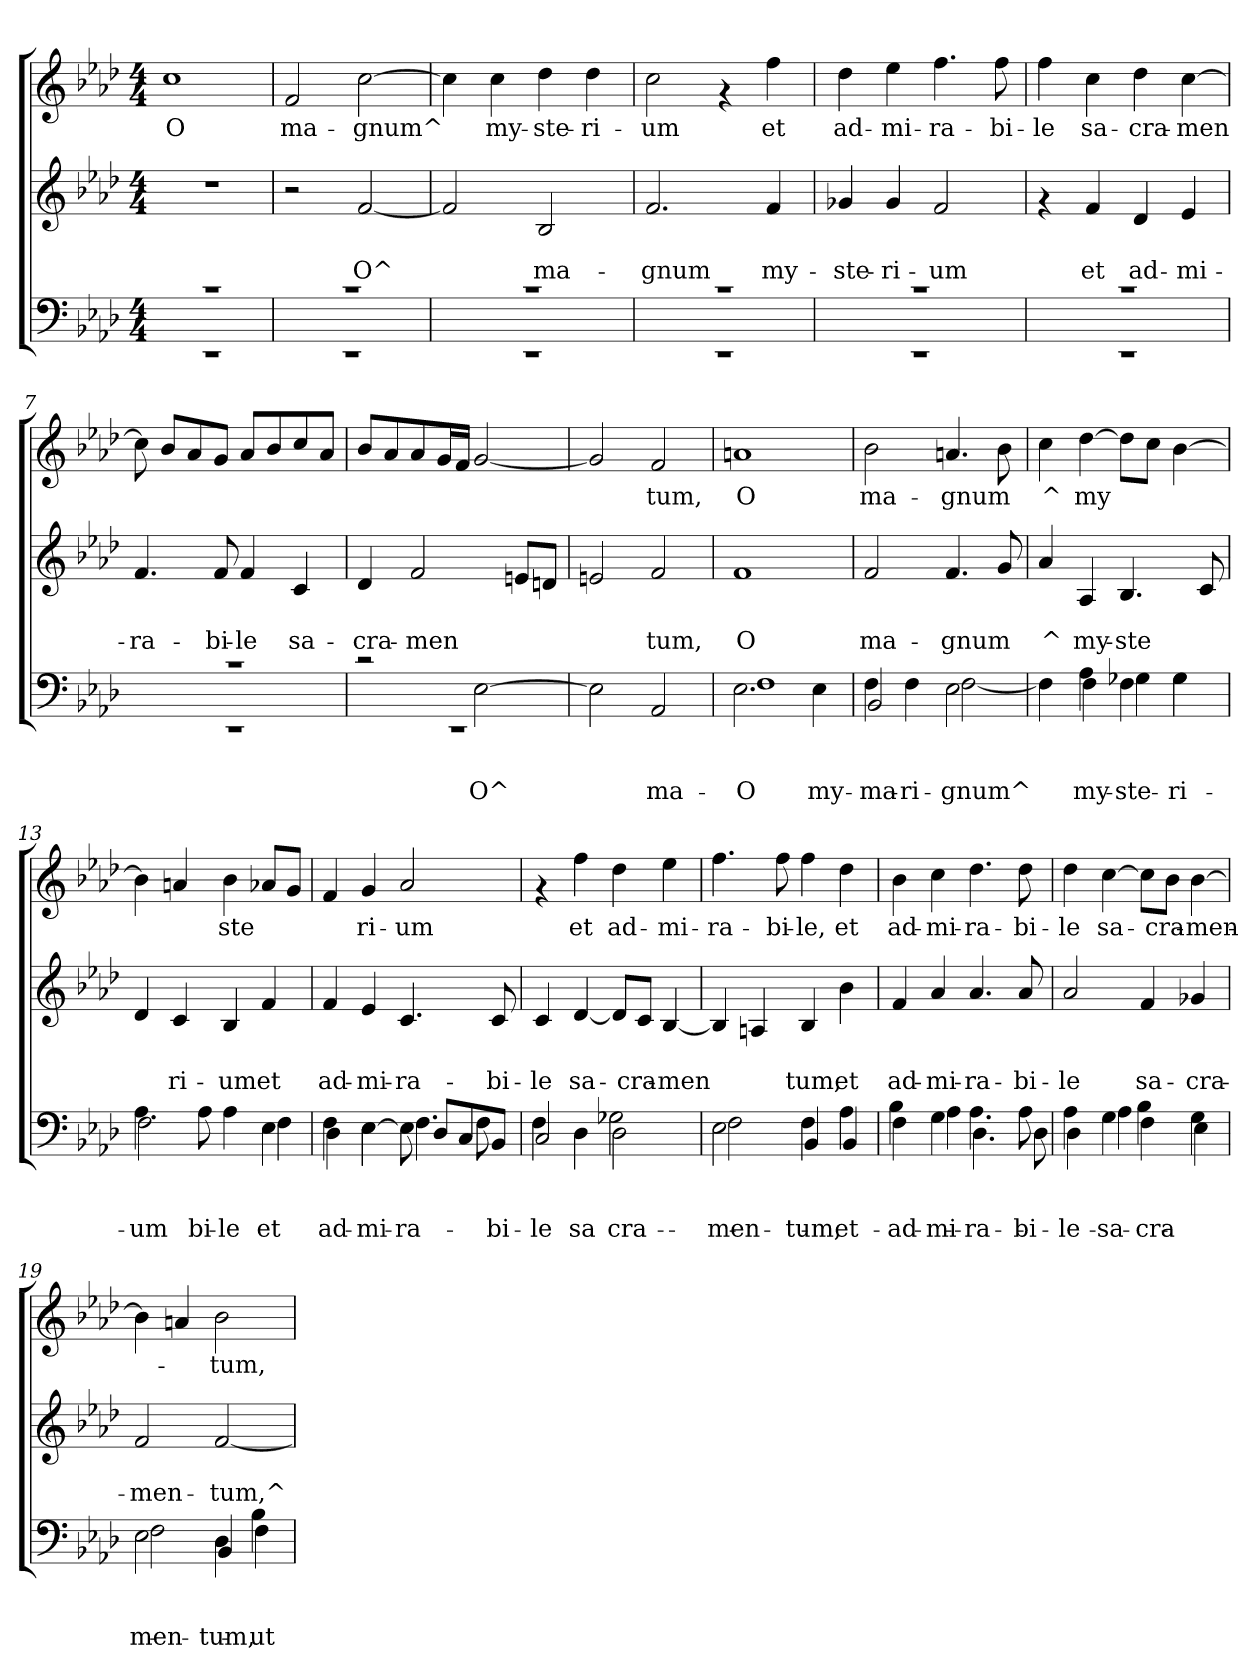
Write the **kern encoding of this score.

**kern	**text	**text	**text	**kern	**text	**text	**kern	**text
*part3	*part3	*part3	*part3	*part2	*part2	*part2	*part1	*part1
*staff3	*staff3	*staff3	*staff3	*staff2	*staff2	*staff2	*staff1	*staff1
*clefF4	*	*	*	*clefG2	*	*	*clefG2	*
*k[b-e-a-d-]	*	*	*	*k[b-e-a-d-]	*	*	*k[b-e-a-d-]	*
*A-:	*	*	*	*A-:	*	*	*A-:	*
*M4/4	*	*	*	*M4/4	*	*	*M4/4	*
=1	=1	=1	=1	=1	=1	=1	=1	=1
*^	*	*	*	*	*	*	*	*
!	!	!	!	!	!	!	!	!	!LO:LY:b
1rc	1rEE	.	.	.	1r	.	.	1cc	O
=2	=2	=2	=2	=2	=2	=2	=2	=2	=2
!	!	!	!	!	!	!	!	!	!LO:LY:b
1rc	1rEE	.	.	.	2r	.	.	2f/	ma-
!	!	!	!	!	!	!	!LO:LY:b	!	!LO:LY:b
.	.	.	.	.	[<2f/	.	O^	[>2cc\	-gnum^
=3	=3	=3	=3	=3	=3	=3	=3	=3	=3
1rc	1rEE	.	.	.	2f/]	.	.	4cc\]	.
!	!	!	!	!	!	!	!	!	!LO:LY:b
.	.	.	.	.	.	.	.	4cc\	my-
!	!	!	!	!	!	!	!LO:LY:b	!	!LO:LY:b
.	.	.	.	.	2B-/	.	ma-	4dd-\	-ste-
!	!	!	!	!	!	!	!	!	!LO:LY:b
.	.	.	.	.	.	.	.	4dd-\	-ri-
=4	=4	=4	=4	=4	=4	=4	=4	=4	=4
!	!	!	!	!	!	!	!LO:LY:b	!	!LO:LY:b
1rc	1rEE	.	.	.	2.f/	.	-gnum	2cc\	-um
.	.	.	.	.	.	.	.	4rf	.
!	!	!	!	!	!	!	!LO:LY:b	!	!LO:LY:b
.	.	.	.	.	4f/	.	my-	4ff\	et
=5	=5	=5	=5	=5	=5	=5	=5	=5	=5
!	!	!	!	!	!	!	!LO:LY:b	!	!LO:LY:b
1rc	1rEE	.	.	.	4g-X/	.	-ste-	4dd-\	ad-
!	!	!	!	!	!	!	!LO:LY:b	!	!LO:LY:b
.	.	.	.	.	4g-/	.	-ri-	4ee-\	-mi-
!	!	!	!	!	!	!	!LO:LY:b	!	!LO:LY:b
.	.	.	.	.	2f/	.	-um	4.ff\	-ra-
!	!	!	!	!	!	!	!	!	!LO:LY:b
.	.	.	.	.	.	.	.	8ff\	-bi-
!!LO:LB:g=z
=6	=6	=6	=6	=6	=6	=6	=6	=6	=6
!	!	!	!	!	!	!	!	!	!LO:LY:b
1rc	1rEE	.	.	.	4rf	.	.	4ff\	-le
!	!	!	!	!	!	!	!LO:LY:b	!	!LO:LY:b
.	.	.	.	.	4f/	.	et	4cc\	sa-
!	!	!	!	!	!	!	!LO:LY:b	!	!LO:LY:b
.	.	.	.	.	4d-/	.	ad-	4dd-\	-cra-
!	!	!	!	!	!	!	!LO:LY:b	!	!LO:LY:b
.	.	.	.	.	4e-/	.	-mi-	[>4cc\	-men
=7	=7	=7	=7	=7	=7	=7	=7	=7	=7
!	!	!	!	!	!	!	!LO:LY:b	!	!
1rc	1rEE	.	.	.	4.f/	.	-ra-	8cc\]	.
.	.	.	.	.	.	.	.	8b-/L	.
.	.	.	.	.	.	.	.	8a-/	.
!	!	!	!	!	!	!	!LO:LY:b	!	!
.	.	.	.	.	8f/	.	-bi-	8g/J	.
!	!	!	!	!	!	!	!LO:LY:b	!	!
.	.	.	.	.	4f/	.	-le	8a-/L	.
.	.	.	.	.	.	.	.	8b-/	.
!	!	!	!	!	!	!	!LO:LY:b	!	!
.	.	.	.	.	4c/	.	sa-	8cc/	.
.	.	.	.	.	.	.	.	8a-/J	.
=8	=8	=8	=8	=8	=8	=8	=8	=8	=8
!	!	!	!	!	!	!	!LO:LY:b	!	!
2rc	1rEE	.	.	.	4d-/	.	-cra-	8b-/L	.
.	.	.	.	.	.	.	.	8a-/	.
!	!	!	!	!	!	!	!LO:LY:b	!	!
.	.	.	.	.	2f/	.	-men	8a-/	.
.	.	.	.	.	.	.	.	16g/L	.
.	.	.	.	.	.	.	.	16f/JJ	.
!	!	!	!	!LO:LY:b	!	!	!	!	!
[>2E-\	.	.	.	O^	.	.	.	[<2g/	.
.	.	.	.	.	8en/L	.	.	.	.
.	.	.	.	.	8dn/J	.	.	.	.
*v	*v	*	*	*	*	*	*	*	*
=9	=9	=9	=9	=9	=9	=9	=9	=9
2E-\]	.	.	.	2en/	.	.	2g/]	.
!	!	!	!LO:LY:b	!	!	!LO:LY:b	!	!LO:LY:b
2AA-/	.	.	ma-	2f/	.	tum,	2f/	tum,
!!LO:LB:g=z
=10	=10	=10	=10	=10	=10	=10	=10	=10
!	!	!	!LO:LY:b	!	!	!	!	!
*^	*	*	*	*	*	*	*	*
!	!	!	!	!LO:LY:b	!	!	!LO:LY:b	!	!LO:LY:b
2.E-\	1F	.	.	-O	1f	.	O	1an	O
!	!	!	!	!LO:LY:b	!	!	!	!	!
4E-\	.	.	.	my-	.	.	.	.	.
=11	=11	=11	=11	=11	=11	=11	=11	=11	=11
!	!	!	!	!LO:LY:b	!	!	!	!	!
!	!	!	!	!LO:LY:b	!	!	!LO:LY:b	!	!LO:LY:b
4F\	2BB-/	.	.	ma-	2f/	.	ma-	2b-\	ma-
!	!	!	!	!LO:LY:b	!	!	!	!	!
4F\	.	.	.	-ri-	.	.	.	.	.
!	!	!	!	!LO:LY:b	!	!	!	!	!
!	!	!	!	!LO:LY:b	!	!	!LO:LY:b	!	!LO:LY:b
2E-\	[>2F\	.	.	-gnum^	4.f/	.	-gnum	4.an/	-gnum
.	.	.	.	.	8g/	.	.	8b-\	.
=12	=12	=12	=12	=12	=12	=12	=12	=12	=12
!	!	!	!	!	!	!	!LO:LY:b	!	!LO:LY:b
4ryy	4F\]	.	.	.	4a-/	.	^	4cc\	^
!	!	!	!	!LO:LY:b	!	!	!	!	!
!	!	!	!	!LO:LY:b	!	!	!LO:LY:b	!	!LO:LY:b
4A-\	4F\	.	.	-my-	4A-/	.	my-	[>4dd-\	my
!	!	!	!	!LO:LY:b	!	!	!	!	!
!	!	!	!	!LO:LY:b	!	!	!LO:LY:b	!	!
4F\	4G-X\	.	.	-ste-	4.B-/	.	-ste	8dd-\L]	.
.	.	.	.	.	.	.	.	8cc\J	.
!	!	!	!	!LO:LY:b	!	!	!	!	!
!	!	!	!	!LO:LY:b	!	!	!	!	!
4G-\	4G-\	.	.	-ri-	.	.	.	[>4b-\	.
.	.	.	.	.	8c/	.	.	.	.
=13	=13	=13	=13	=13	=13	=13	=13	=13	=13
!	!	!	!	!LO:LY:b	!	!	!	!	!
!	!	!	!	!LO:LY:b	!	!	!	!	!
4.A-\	2F\	.	.	-um	4d-/	.	.	4b-\]	.
!	!	!	!	!	!	!	!LO:LY:b	!	!
.	.	.	.	.	4c/	.	ri-	4an/	.
!	!	!	!	!LO:LY:b	!	!	!	!	!
8A-\	.	.	.	-bi-	.	.	.	.	.
!	!	!	!	!LO:LY:b	!	!	!LO:LY:b	!	!LO:LY:b
4A-\	4ryy	.	.	-le	4B-/	.	-um	4b-\	ste
!	!	!	!	!LO:LY:b	!	!	!	!	!
!	!	!	!	!LO:LY:b	!	!	!LO:LY:b	!	!
4E-\	4F\	.	.	et	4f/	.	et	8a-X/L	.
.	.	.	.	.	.	.	.	8g/J	.
!!LO:LB:g=z
=14	=14	=14	=14	=14	=14	=14	=14	=14	=14
!	!	!	!	!LO:LY:b	!	!	!	!	!
!	!	!	!	!LO:LY:b	!	!	!LO:LY:b	!	!
4F\	4D-\	.	.	ad-	4f/	.	ad-	4f/	.
!	!	!	!	!LO:LY:b	!	!	!	!	!
!	!	!	!	!LO:LY:b	!	!	!LO:LY:b	!	!LO:LY:b
[>4E-\	4E-\	.	.	-mi-	4e-/	.	-mi-	4g/	ri-
!	!	!	!	!LO:LY:b	!	!	!LO:LY:b	!	!LO:LY:b
8E-\]	4.F\	.	.	-ra-	4.c/	.	-ra-	2a-/	-um
8D-/L	.	.	.	.	.	.	.	.	.
8C/	.	.	.	.	.	.	.	.	.
!	!	!	!	!LO:LY:b	!	!	!LO:LY:b	!	!
8BB-/J	8F\	.	.	-bi-	8c/	.	-bi-	.	.
=15	=15	=15	=15	=15	=15	=15	=15	=15	=15
!	!	!	!	!LO:LY:b	!	!	!LO:LY:b	!	!
2C/	4F\	.	.	-le	4c/	.	-le	4rf	.
!	!	!	!	!LO:LY:b	!	!	!LO:LY:b	!	!LO:LY:b
.	4D-\	.	.	sa-	[<4d-/	.	sa-	4ff\	et
!	!	!	!	!LO:LY:b	!	!	!	!	!LO:LY:b
2D-\	2G-X\	.	.	-cra-	8d-/L]	.	.	4dd-\	ad-
!	!	!	!	!	!	!	!LO:LY:b	!	!
.	.	.	.	.	8c/J	.	-cra-	.	.
!	!	!	!	!	!	!	!LO:LY:b	!	!LO:LY:b
.	.	.	.	.	[<4B-/	.	-men	4ee-\	-mi-
=16	=16	=16	=16	=16	=16	=16	=16	=16	=16
!	!	!	!	!LO:LY:b	!	!	!	!	!LO:LY:b
2E-\	2F\	.	.	men-	4B-/]	.	.	4.ff\	-ra-
.	.	.	.	.	4An/	.	.	.	.
!	!	!	!	!	!	!	!	!	!LO:LY:b
.	.	.	.	.	.	.	.	8ff\	-bi-
!	!	!	!	!LO:LY:b	!	!	!	!	!
!	!	!	!	!LO:LY:b	!	!	!LO:LY:b	!	!LO:LY:b
4F\	4BB-/	.	.	-tum,	4B-/	.	tum,	4ff\	-le,
!	!	!	!	!LO:LY:b	!	!	!	!	!
!	!	!	!	!LO:LY:b	!	!	!LO:LY:b	!	!LO:LY:b
4A-\	4BB-/	.	.	et	4b-\	.	et	4dd-\	et
=17	=17	=17	=17	=17	=17	=17	=17	=17	=17
!	!	!	!	!LO:LY:b	!	!	!	!	!
!	!	!	!	!LO:LY:b	!	!	!LO:LY:b	!	!LO:LY:b
4F\	4B-\	.	.	-ad-	4f/	.	ad-	4b-\	ad-
!	!	!	!	!LO:LY:b	!	!	!	!	!
!	!	!	!	!LO:LY:b	!	!	!LO:LY:b	!	!LO:LY:b
4G\	4A-\	.	.	-mi-	4a-/	.	-mi-	4cc\	-mi-
!	!	!	!	!LO:LY:b	!	!	!	!	!
!	!	!	!	!LO:LY:b	!	!	!LO:LY:b	!	!LO:LY:b
4.A-\	4.D-\	.	.	-ra-	4.a-/	.	-ra-	4.dd-\	-ra-
!	!	!	!	!LO:LY:b	!	!	!	!	!
!	!	!	!	!LO:LY:b	!	!	!LO:LY:b	!	!LO:LY:b
8A-\	8D-\	.	.	-bi-	8a-/	.	-bi-	8dd-\	-bi-
!!LO:PB:g=z
=18	=18	=18	=18	=18	=18	=18	=18	=18	=18
!	!	!	!	!LO:LY:b	!	!	!	!	!
!	!	!	!	!LO:LY:b	!	!	!LO:LY:b	!	!LO:LY:b
4A-\	4D-\	.	.	le	2a-/	.	-le	4dd-\	-le
!	!	!	!	!LO:LY:b	!	!	!	!	!
!	!	!	!	!LO:LY:b	!	!	!	!	!LO:LY:b
4G\	4A-\	.	.	sa-	.	.	.	[>4cc\	sa-
!	!	!	!	!LO:LY:b	!	!	!	!	!
!	!	!	!	!LO:LY:b	!	!	!LO:LY:b	!	!
4F\	4B-\	.	.	-cra	4f/	.	sa-	8cc\L]	.
!	!	!	!	!	!	!	!	!	!LO:LY:b
.	.	.	.	.	.	.	.	8b-\J	-cra-
!	!	!	!	!	!	!	!LO:LY:b	!	!LO:LY:b
4G\	4E-\	.	.	.	4g-X/	.	-cra-	[>4b-\	-men-
=19	=19	=19	=19	=19	=19	=19	=19	=19	=19
!	!	!	!	!LO:LY:b	!	!	!	!	!
!	!	!	!	!LO:LY:b	!	!	!LO:LY:b	!	!
2E-\	2F\	.	.	men-	2f/	.	-men-	4b-\]	.
.	.	.	.	.	.	.	.	4an/	.
!	!	!	!	!LO:LY:b	!	!	!	!	!
!	!	!	!	!LO:LY:b	!	!	!LO:LY:b	!	!LO:LY:b
4D-\	4BB-/	.	.	-tum,	[<2f/	.	-tum,^	2b-\	-tum,
!	!	!	!	!LO:LY:b	!	!	!	!	!
!	!	!	!	!LO:LY:b	!	!	!	!	!
4F\	4B-\	.	.	ut	.	.	.	.	.
*v	*v	*	*	*	*	*	*	*	*
=	=	=	=	=	=	=	=	=
*-	*-	*-	*-	*-	*-	*-	*-	*-
